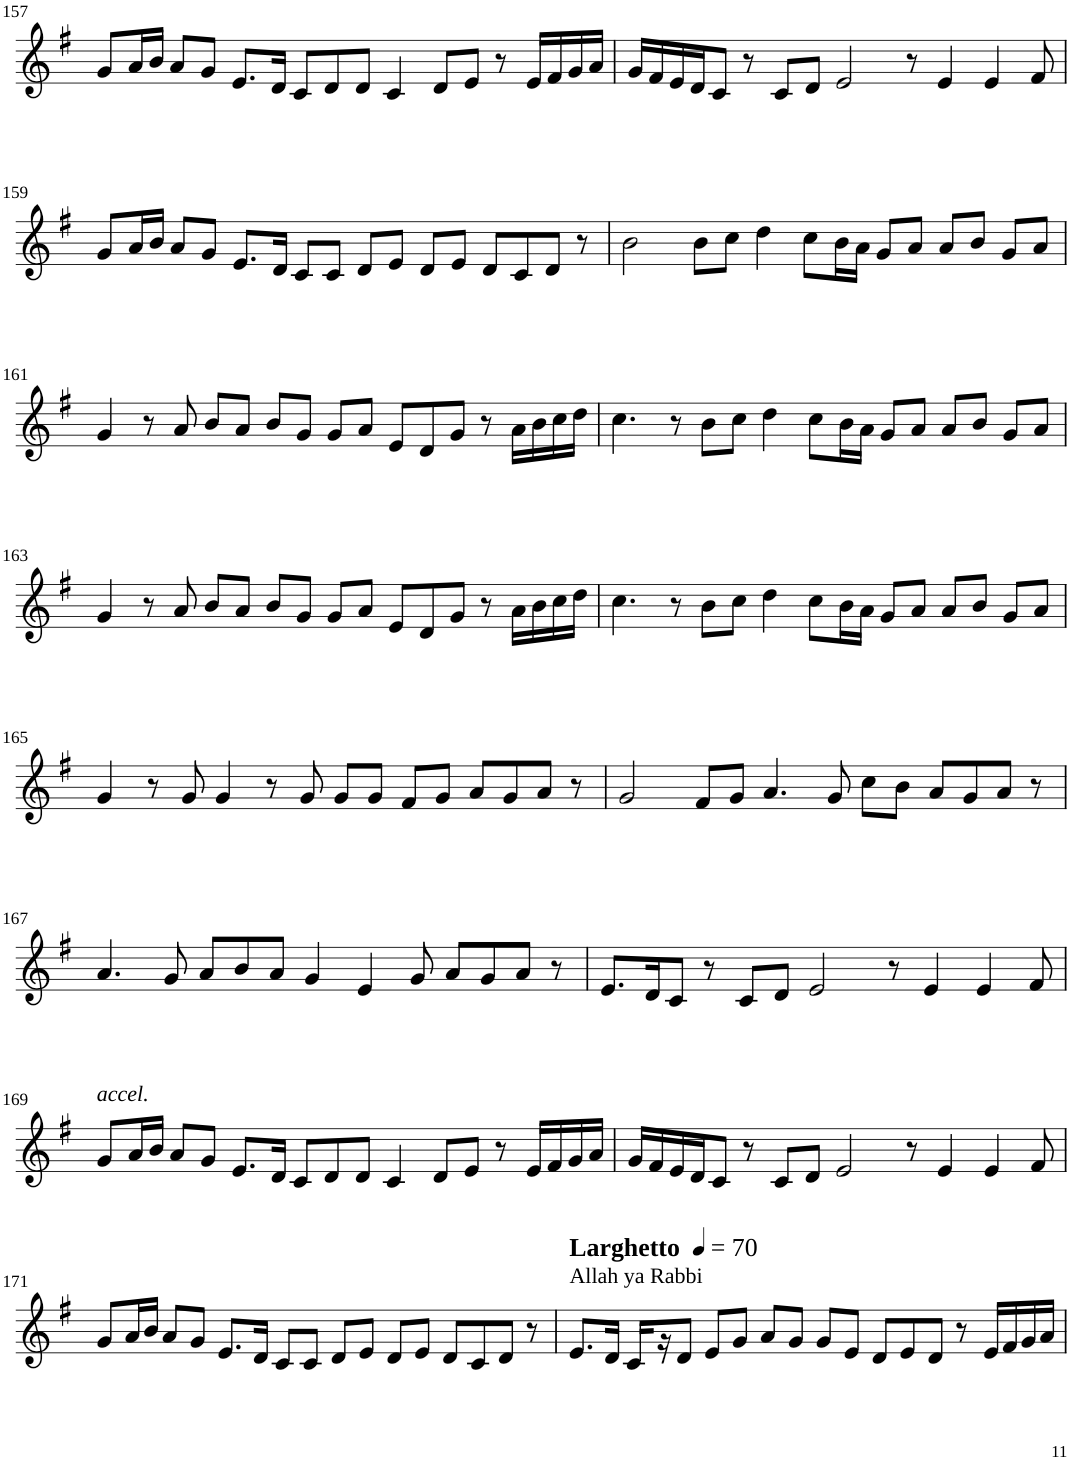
**kern
*part1
*staff1
*I"Violin
!!LO:PB:g=z
*clefG2
*k[f#]
*G:
*M8/4
=157
8g/L
16a/L
16b/JJ
8a/L
8g/J
8.e/L
16d/Jk
8c/L
8d/
8d/J
4c/
8d/L
8e/J
8r
16e/LL
16f#/
16g/
16a/JJ
=158
16g/LL
16f#/
16e/
16d/J
8c/J
8r
8c/L
8d/J
2e/
8r
4e/
4e/
8f#/
!!LO:LB:g=z
=159
8g/L
16a/L
16b/JJ
8a/L
8g/J
8.e/L
16d/Jk
8c/L
8c/J
8d/L
8e/J
8d/L
8e/J
8d/L
8c/
8d/J
8r
=160
2b\
8b\L
8cc\J
4dd\
8cc\L
16b\L
16a\JJ
8g/L
8a/J
8a/L
8b/J
8g/L
8a/J
!!LO:LB:g=z
=161
4g/
8r
8a/
8b/L
8a/J
8b/L
8g/J
8g/L
8a/J
8e/L
8d/
8g/J
8r
16a\LL
16b\
16cc\
16dd\JJ
=162
4.cc\
8r
8b\L
8cc\J
4dd\
8cc\L
16b\L
16a\JJ
8g/L
8a/J
8a/L
8b/J
8g/L
8a/J
!!LO:LB:g=z
=163
4g/
8r
8a/
8b/L
8a/J
8b/L
8g/J
8g/L
8a/J
8e/L
8d/
8g/J
8r
16a\LL
16b\
16cc\
16dd\JJ
=164
4.cc\
8r
8b\L
8cc\J
4dd\
8cc\L
16b\L
16a\JJ
8g/L
8a/J
8a/L
8b/J
8g/L
8a/J
!!LO:LB:g=z
=165
4g/
8r
8g/
4g/
8r
8g/
8g/L
8g/J
8f#/L
8g/J
8a/L
8g/
8a/J
8r
=166
2g/
8f#/L
8g/J
4.a/
8g/
8cc\L
8b\J
8a/L
8g/
8a/J
8r
!!LO:LB:g=z
=167
4.a/
8g/
8a/L
8b/
8a/J
4g/
4e/
8g/
8a/L
8g/
8a/J
8r
=168
8.e/L
16d/K
8c/J
8r
8c/L
8d/J
2e/
8r
4e/
4e/
8f#/
!!LO:LB:g=z
=169
!LO:TX:a:i:t=accel.
8g/L
16a/L
16b/JJ
8a/L
8g/J
8.e/L
16d/Jk
8c/L
8d/
8d/J
4c/
8d/L
8e/J
8r
16e/LL
16f#/
16g/
16a/JJ
=170
16g/LL
16f#/
16e/
16d/J
8c/J
8r
8c/L
8d/J
2e/
8r
4e/
4e/
8f#/
!!LO:LB:g=z
=171
8g/L
16a/L
16b/JJ
8a/L
8g/J
8.e/L
16d/Jk
8c/L
8c/J
8d/L
8e/J
8d/L
8e/J
8d/L
8c/
8d/J
8r
=172
*MM70
!LO:TX:a:B:t=Larghetto
!LO:TX:a:t=Allah ya Rabbi
8.e/L
16d/Jk
16c/LL
16r
8d/J
8e/L
8g/J
8a/L
8g/J
8g/L
8e/J
8d/L
8e/
8d/J
8r
16e/LL
16f#/
16g/
16a/JJ
=
*-
